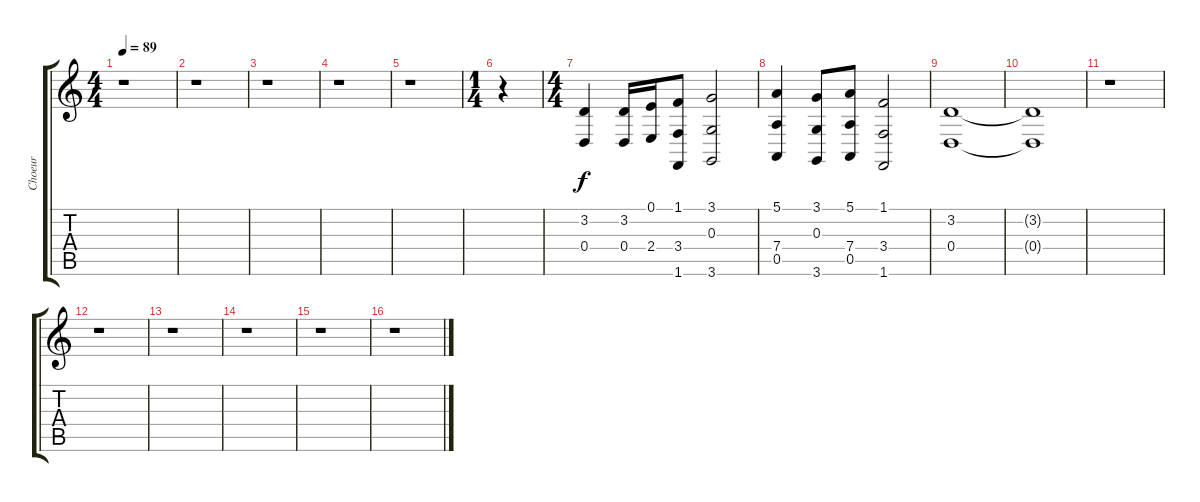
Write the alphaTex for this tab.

\track ("Choeur" "Choeur") {instrument choiraahs}
\staff {score tabs}
\tuning (E4 B3 G3 D3 A2 E2) {hide}
\ts (4 4)
\tempo 89
\clef g2
\ks c
r.1{dy f} |
r.1 |
r.1 |
r.1 |
r.1 |
\ts (1 4)
r.4 |
\ts (4 4)
(3.2 0.4).4{volume 14 balance 8} (3.2 0.4).16 (0.1 2.4).16 (1.1 3.4 1.6).8 (3.1 0.3 3.6).2 |
(5.1 7.4 0.5).4 (3.1 0.3 3.6).8 (5.1 7.4 0.5).8 (1.1 3.4 1.6).2 |
(3.2 0.4).1{volume 12} |
(3.2{t} 0.4{t}).1 |
r.1 |
r.1 |
r.1 |
r.1 |
r.1 |
r.1
